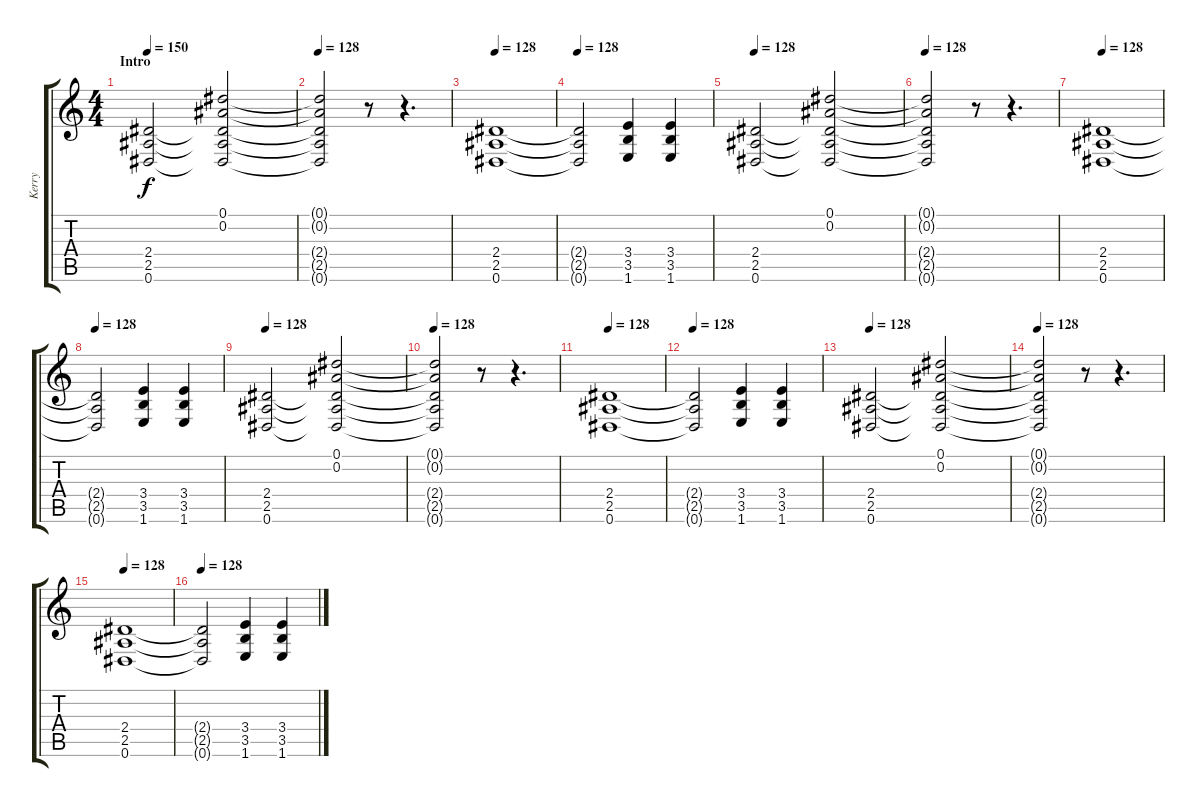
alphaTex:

\track ("Kerry" "Kerry") {instrument distortionguitar}
\staff {score tabs}
\tuning (Eb4 Bb3 Gb3 Db3 Ab2 Eb2) {hide}
\ts (4 4)
\section ("" "Intro")
\tempo 150
\tempo 128
\tempo 150
\clef g2
\ks c
(2.4 2.5 0.6).2{dy f instrument distortionguitar} (0.1 0.2 2.4{t} 2.5{t} 0.6{t}).2 |
\tempo 128
(0.1{t} 0.2{t} 2.4{t} 2.5{t} 0.6{t}).2 r.8 r.4{d} |
\tempo 128
(2.4 2.5 0.6).1 |
\tempo 128
(2.4{t} 2.5{t} 0.6{t}).2 (3.4 3.5 1.6).4 (3.4 3.5 1.6).4 |
\tempo 128
(2.4 2.5 0.6).2 (0.1 0.2 2.4{t} 2.5{t} 0.6{t}).2 |
\tempo 128
(0.1{t} 0.2{t} 2.4{t} 2.5{t} 0.6{t}).2 r.8 r.4{d} |
\tempo 128
(2.4 2.5 0.6).1 |
\tempo 128
(2.4{t} 2.5{t} 0.6{t}).2 (3.4 3.5 1.6).4 (3.4 3.5 1.6).4 |
\tempo 128
(2.4 2.5 0.6).2 (0.1 0.2 2.4{t} 2.5{t} 0.6{t}).2 |
\tempo 128
(0.1{t} 0.2{t} 2.4{t} 2.5{t} 0.6{t}).2 r.8 r.4{d} |
\tempo 128
(2.4 2.5 0.6).1 |
\tempo 128
(2.4{t} 2.5{t} 0.6{t}).2 (3.4 3.5 1.6).4 (3.4 3.5 1.6).4 |
\tempo 128
(2.4 2.5 0.6).2 (0.1 0.2 2.4{t} 2.5{t} 0.6{t}).2 |
\tempo 128
(0.1{t} 0.2{t} 2.4{t} 2.5{t} 0.6{t}).2 r.8 r.4{d} |
\tempo 128
(2.4 2.5 0.6).1 |
\tempo 128
(2.4{t} 2.5{t} 0.6{t}).2 (3.4 3.5 1.6).4 (3.4 3.5 1.6).4
